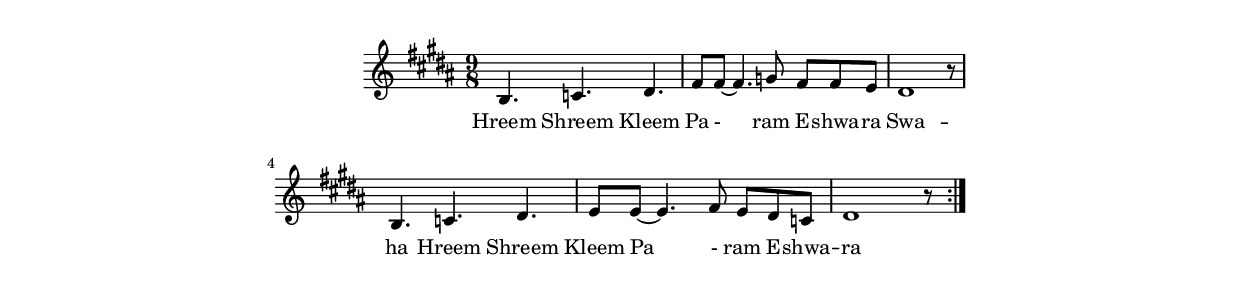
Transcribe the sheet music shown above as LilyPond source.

\version "2.19.45"
\paper {
	line-width = 4.6\in
}

melody = \relative c' {
  \clef treble
  \key b \major
  \time 9/8
  \new Voice = "words" {
		\repeat volta 2 {
			b4. c dis | fis8 fis~ fis4. g8 fis fis e |  dis1 r8 |
			b4. c dis | e8 e~ e4. fis8 e dis c | dis1 r8 |
		}
	}
}

text =  \lyricmode {
	Hreem Shreem Kleem Pa - ram E -- shwa -- ra Swa -- ha
	Hreem Shreem Kleem Pa - ram E -- shwa -- ra Swa -- ha
}

\score {
      <<
    \new Staff  {
    	\new Voice = "one" { \melody }
  	}
    \new Lyrics \lyricsto "words" \text
  >>
  \layout { 
   #(layout-set-staff-size 16)
   }
    \midi { 
  	\tempo 4 = 125
  }
}